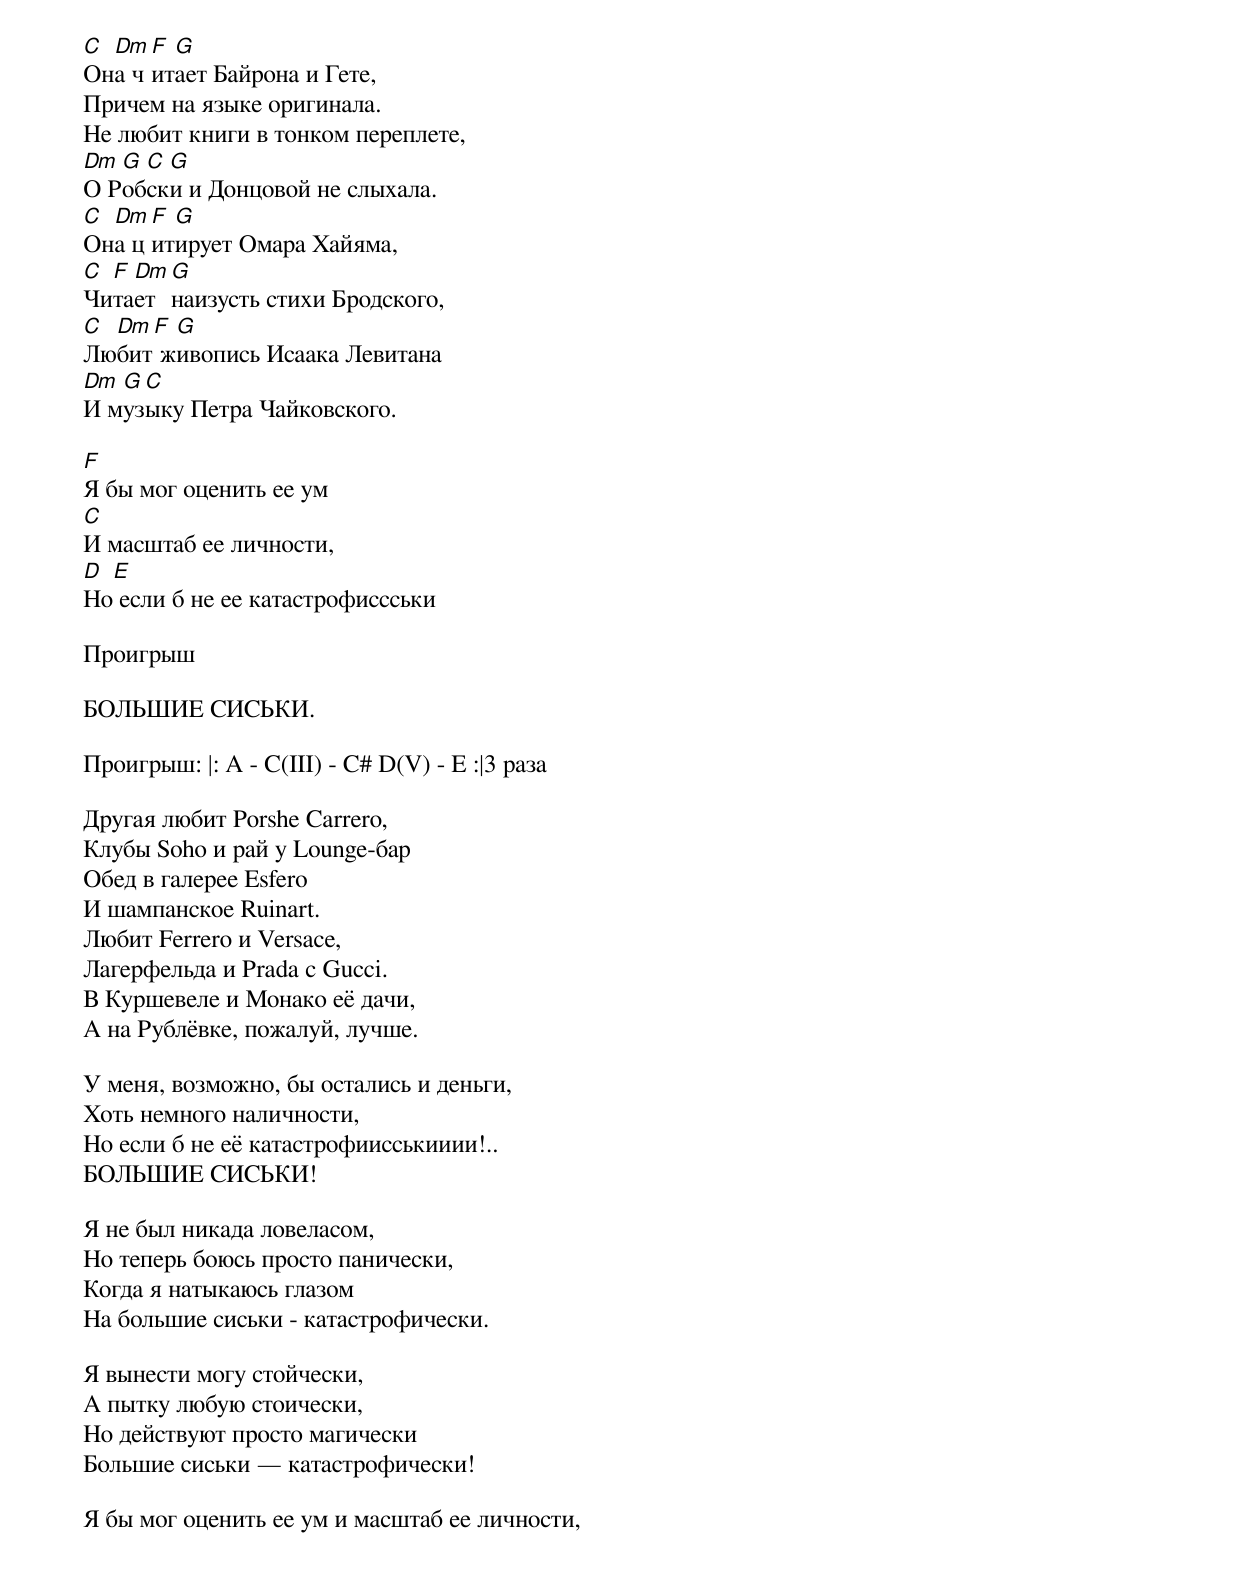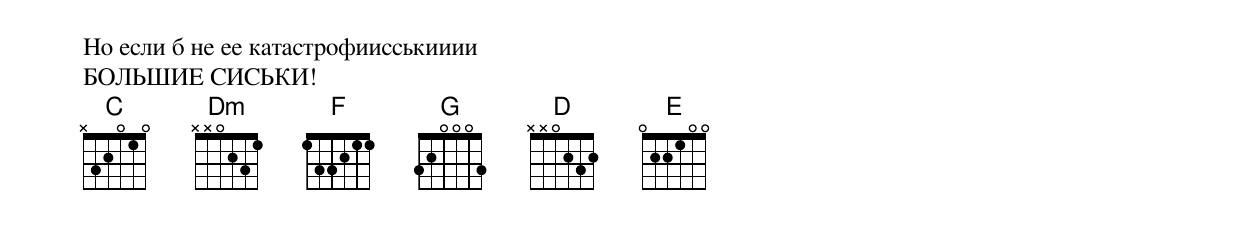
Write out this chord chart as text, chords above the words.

C Dm F G
Она читает Байрона и Гете,
Причем на языке оригинала.
Не любит книги в тонком переплете,
Dm G C G
О Робски и Донцовой не слыхала.
C Dm F G
Она цитирует Омара Хайяма,
C F Dm G
Читает наизусть стихи Бродского,
C Dm F G
Любит живопись Исаака Левитана
Dm G C
И музыку Петра Чайковского.

F
Я бы мог оценить ее ум
C
И масштаб ее личности,
D E
Но если б не ее катастрофиссськи

Проигрыш

БОЛЬШИЕ СИСЬКИ.

Проигрыш: |: A - C(III) - C# D(V) - E :|3 раза

Другая любит Porshe Carrero,
Клубы Soho и рай у Lounge-бар
Обед в галерее Esfero
И шампанское Ruinart.
Любит Ferrero и Versace,
Лагерфельда и Prada c Gucci.
В Куршевеле и Монако её дачи,
А на Рублёвке, пожалуй, лучше.

У меня, возможно, бы остались и деньги,
Хоть немного наличности,
Но если б не её катастрофиисськииии!..
БОЛЬШИЕ СИСЬКИ!

Я не был никада ловеласом,
Но теперь боюсь просто панически,
Когда я натыкаюсь глазом
На большие сиськи - катастрофически.

Я вынести могу стойчески,
А пытку любую стоически,
Но действуют просто магически
Большие сиськи — катастрофически!

Я бы мог оценить ее ум и масштаб ее личности,
Но если б не ее катастрофиисськииии
БОЛЬШИЕ СИСЬКИ!
